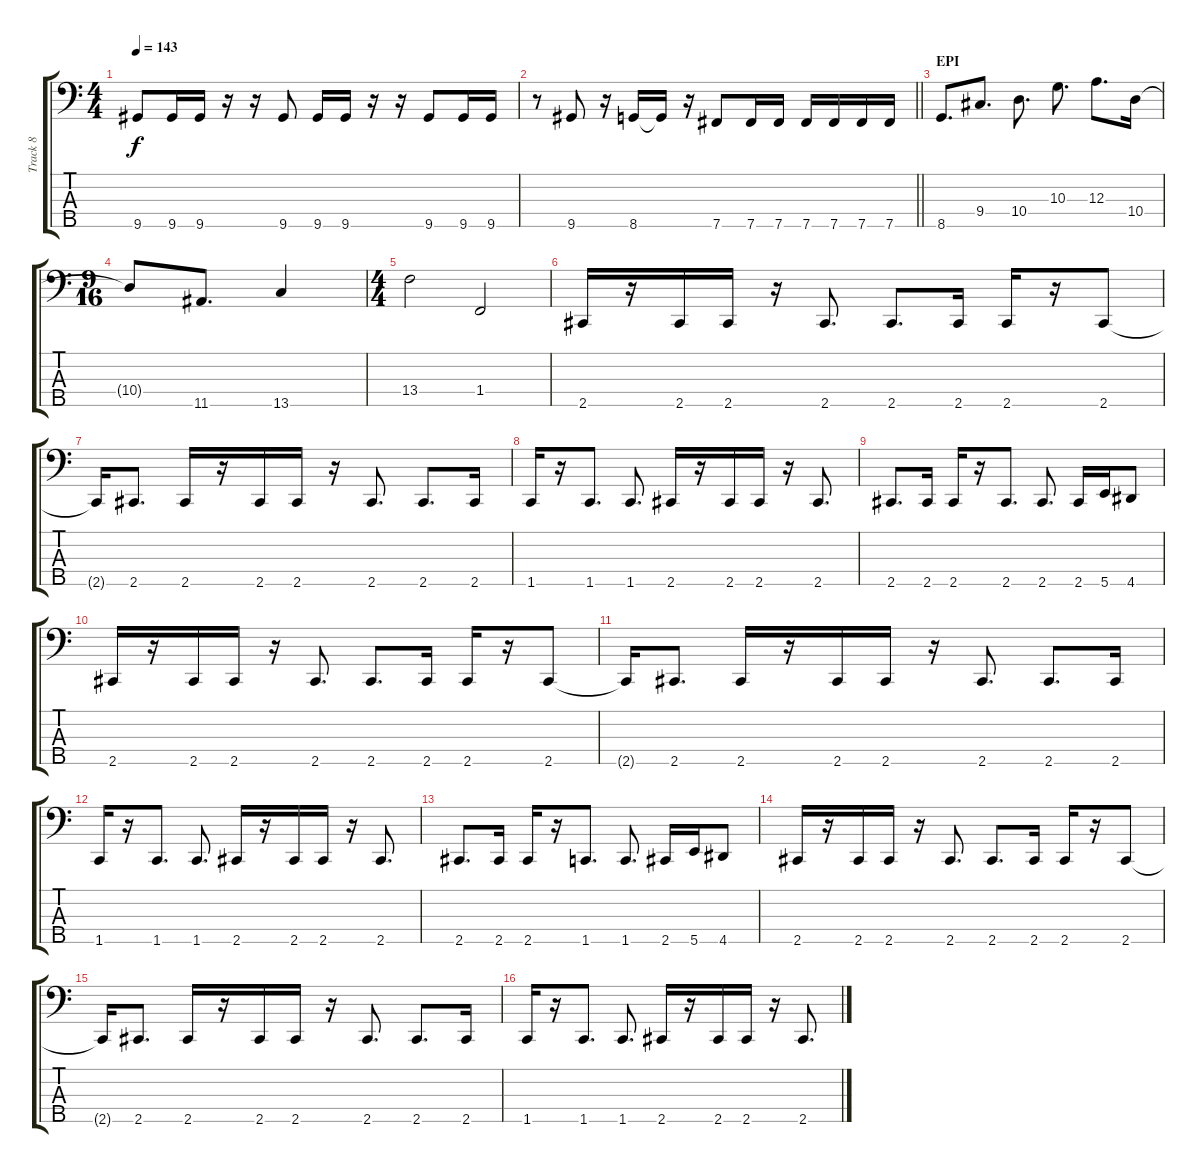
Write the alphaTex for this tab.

\track ("Track 8" "Track 8") {instrument electricbassfinger}
\staff {score tabs}
\tuning (G2 D2 A1 E1 B0) {hide}
\ts (4 4)
\tempo 143
\clef f4
\ks c
9.5.8{dy f} 9.5.16 9.5.16 r.16 r.16 9.5.8 9.5.16 9.5.16 r.16 r.16 9.5.8 9.5.16 9.5.16 |
\barLineRight lightlight
r.8 9.5.8 r.16 8.5.16 8.5{t}.16 r.16 7.5.8 7.5.16 7.5.16 7.5.16 7.5.16 7.5.16 7.5.16 |
\section ("" "EPI")
8.5.8{d} 9.4.8{d} 10.4.8{d} 10.3.8{d} 12.3.8{d} 10.4.16 |
\ts (9 16)
10.4{t}.8 11.5.8{d} 13.5.4 |
\ts (4 4)
13.4.2 1.4.2 |
2.5.16 r.16 2.5.16 2.5.16 r.16 2.5.8{d} 2.5.8{d} 2.5.16 2.5.16 r.16 2.5.8 |
2.5{t}.16 2.5.8{d} 2.5.16 r.16 2.5.16 2.5.16 r.16 2.5.8{d} 2.5.8{d} 2.5.16 |
1.5.16 r.16 1.5.8{d} 1.5.8{d} 2.5.16 r.16 2.5.16 2.5.16 r.16 2.5.8{d} |
2.5.8{d} 2.5.16 2.5.16 r.16 2.5.8{d} 2.5.8{d} 2.5.16 5.5.16 4.5.8 |
2.5.16 r.16 2.5.16 2.5.16 r.16 2.5.8{d} 2.5.8{d} 2.5.16 2.5.16 r.16 2.5.8 |
2.5{t}.16 2.5.8{d} 2.5.16 r.16 2.5.16 2.5.16 r.16 2.5.8{d} 2.5.8{d} 2.5.16 |
1.5.16 r.16 1.5.8{d} 1.5.8{d} 2.5.16 r.16 2.5.16 2.5.16 r.16 2.5.8{d} |
2.5.8{d} 2.5.16 2.5.16 r.16 1.5.8{d} 1.5.8{d} 2.5.16 5.5.16 4.5.8 |
2.5.16 r.16 2.5.16 2.5.16 r.16 2.5.8{d} 2.5.8{d} 2.5.16 2.5.16 r.16 2.5.8 |
2.5{t}.16 2.5.8{d} 2.5.16 r.16 2.5.16 2.5.16 r.16 2.5.8{d} 2.5.8{d} 2.5.16 |
1.5.16 r.16 1.5.8{d} 1.5.8{d} 2.5.16 r.16 2.5.16 2.5.16 r.16 2.5.8{d}
